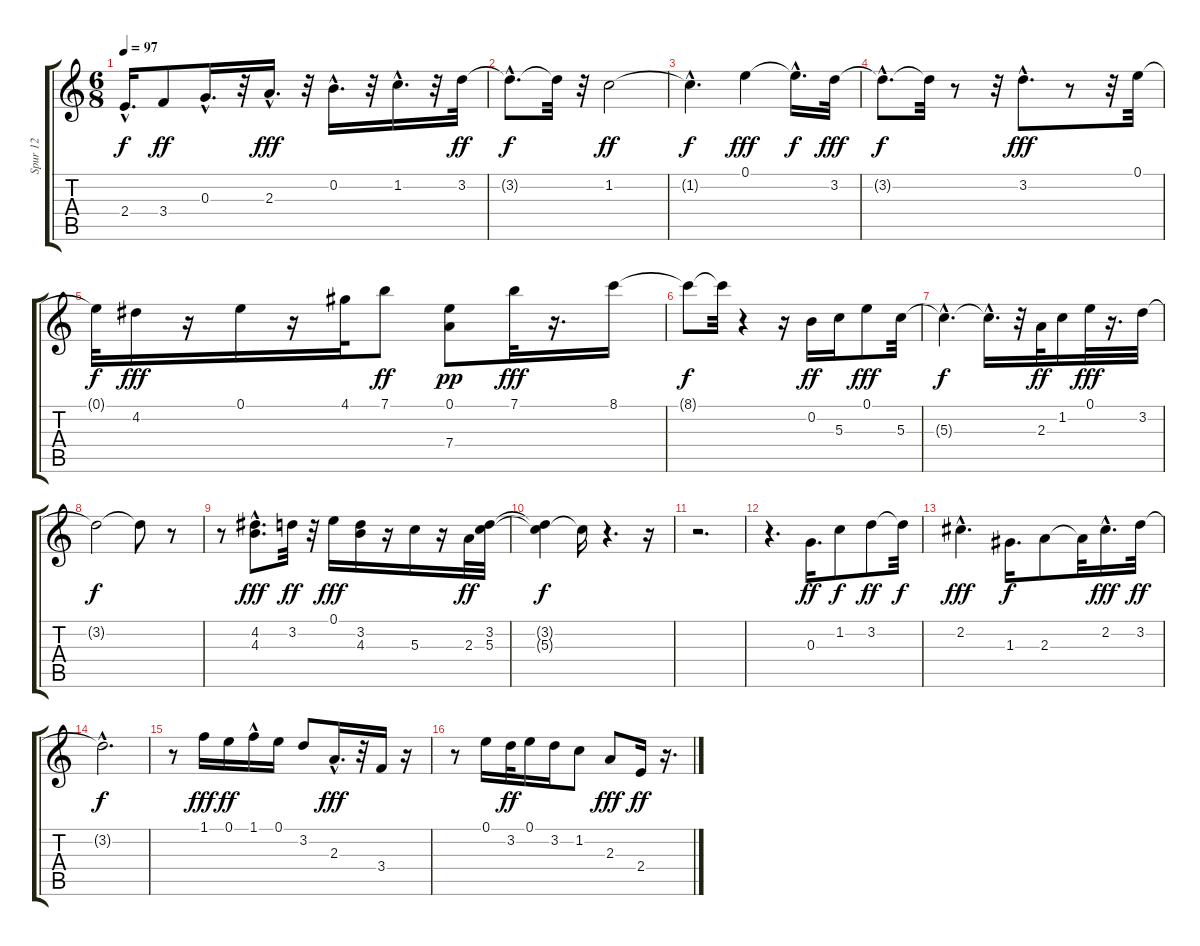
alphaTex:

\track ("Spur 12" "Spur 12") {instrument overdrivenguitar}
\staff {score tabs}
\tuning (E4 B3 G3 D3 A2 E2) {hide}
\ts (6 8)
\tempo 97
\clef g2
\ks c
2.4{hac t}.16{d dy f} 3.4.8{dy ff} 0.3{hac}.16{d} r.32 2.3{hac}.16{d dy fff} r.32 0.2{hac}.16{d} r.32 1.2{hac}.16{d} r.32 3.2.32{dy ff} |
3.2{hac t}.8{d dy f} 3.2{t}.32 r.32 1.2.2{dy ff} |
1.2{hac t}.4{d dy f} 0.1.4{dy fff} 0.1{hac t}.16{d dy f} 3.2.32{dy fff} |
3.2{hac t}.8{d dy f} 3.2{t}.32 r.8 r.32 3.2{hac}.8{d dy fff} r.8 r.32 0.1.32 |
0.1{t}.32{dy f} 4.2.16{dy fff} r.16 0.1.16 r.16 4.1.32 7.1.8{dy ff} (0.1 7.4).8{dy pp} 7.1.32{dy fff} r.16{d} 8.1.16 |
8.1{t}.8{dy f} 8.1{t}.32 r.4 r.16 0.2.16{dy ff} 5.3.16 0.1.8{dy fff} 5.3.32 |
5.3{hac t}.4{d dy f} 5.3{hac t}.16{d} r.32 2.3.32{dy ff} 1.2.16 0.1.32{dy fff} r.16{d} 3.2.32 |
3.2{t}.2{dy f} 3.2{t}.8 r.8 |
r.8 (4.2 4.3{hac}).8{d dy fff} 3.2.32{dy ff} r.32 0.1.16{dy fff} (3.2 4.3).16 r.16 5.3.16 r.16 2.3.32{dy ff} (3.2 5.3).32 |
(3.2{t} 5.3{t}).4{dy f} 5.3{t}.16 r.4{d} r.16 |
r.2{d} |
r.4{d} 0.3.16{d dy ff} 1.2.8{dy f} 3.2.8{dy ff} 3.2{t}.32{dy f} |
2.2{hac}.4{d dy fff} 1.3.16{d dy f} 2.3.8 2.3{t}.32 2.2{hac}.16{d dy fff} 3.2.32{dy ff} |
3.2{hac t}.2{d dy f} |
r.8 1.1.16{dy fff} 0.1.16{dy ff} 1.1{hac}.16 0.1.16 3.2.8 2.3{hac}.16{d dy fff} r.32 3.4.16 r.16 |
r.8 0.1.16 3.2.32{dy ff} 0.1.16 3.2.16 1.2.8 2.3.8{dy fff} 2.4.16{dy ff} r.16{d}
